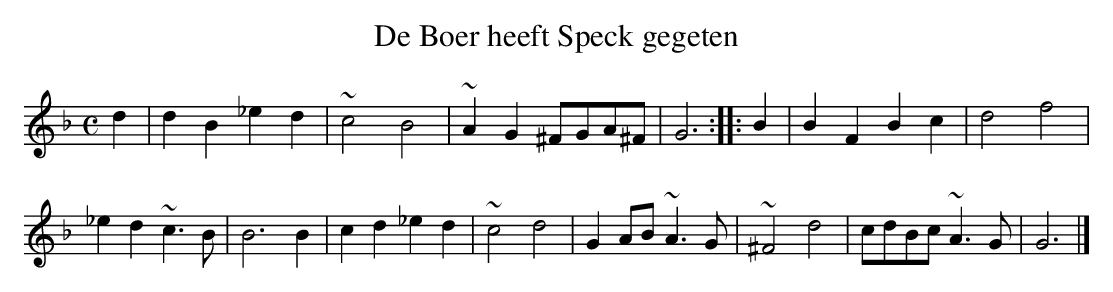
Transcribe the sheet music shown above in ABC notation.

X:1
T:De Boer heeft Speck gegeten
M:C
K:Gdor
d2|d2B2_e2d2|~c4B4|~A2G2^FGA^F|G6:||:B2|B2F2B2c2|d4f4|
_e2d2~c3B|B6B2|c2d2_e2d2|~c4d4|G2AB~A3G|~^F4d4|cdBc~A3G|G6|]
